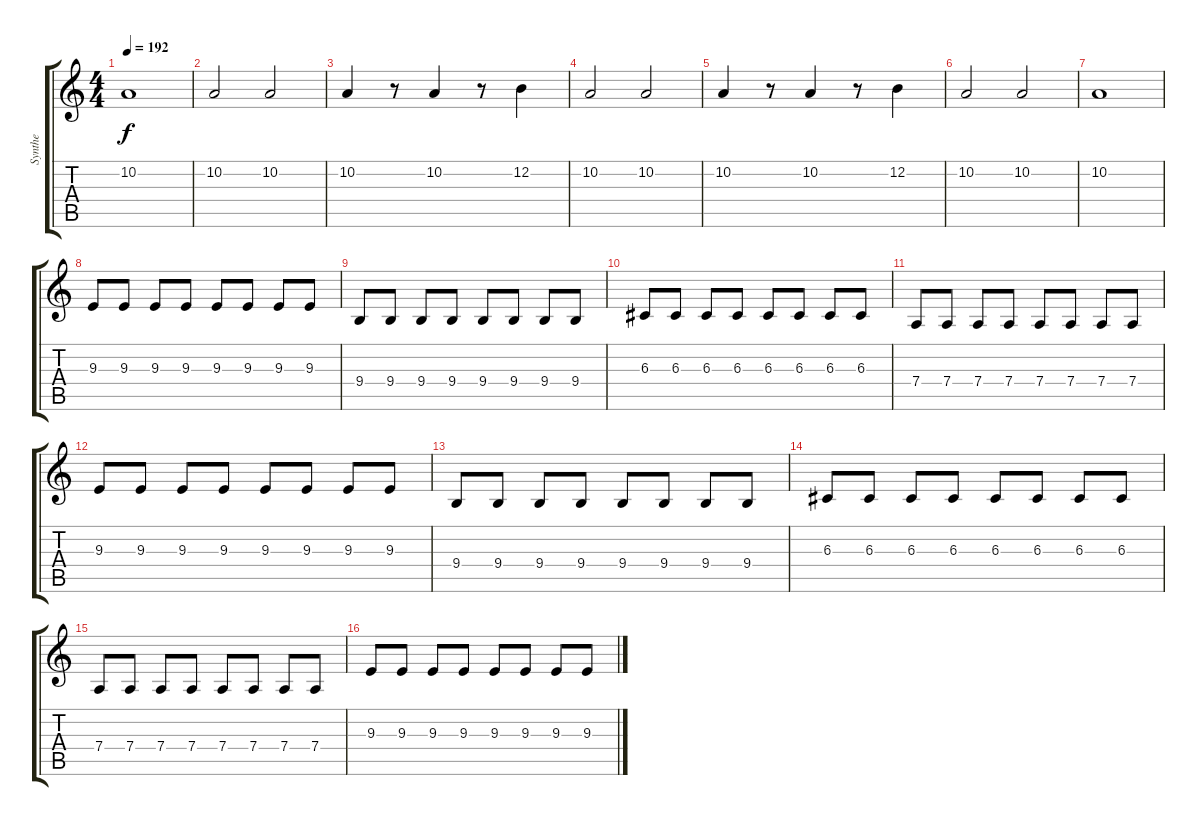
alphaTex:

\track ("Synthe" "Synthe") {instrument lead5charang}
\staff {score tabs}
\tuning (E4 B3 G3 D3 A2 E2) {hide}
\ts (4 4)
\tempo 192
\clef g2
\ks c
10.2.1{dy f} |
10.2.2 10.2.2 |
10.2.4 r.8 10.2.4 r.8 12.2.4 |
10.2.2 10.2.2 |
10.2.4 r.8 10.2.4 r.8 12.2.4 |
10.2.2 10.2.2 |
10.2.1 |
9.3.8{volume 12 instrument lead8bassandlead} 9.3.8 9.3.8 9.3.8 9.3.8 9.3.8 9.3.8 9.3.8 |
9.4.8 9.4.8 9.4.8 9.4.8 9.4.8 9.4.8 9.4.8 9.4.8 |
6.3.8 6.3.8 6.3.8 6.3.8 6.3.8 6.3.8 6.3.8 6.3.8 |
7.4.8 7.4.8 7.4.8 7.4.8 7.4.8 7.4.8 7.4.8 7.4.8 |
9.3.8 9.3.8 9.3.8 9.3.8 9.3.8 9.3.8 9.3.8 9.3.8 |
9.4.8 9.4.8 9.4.8 9.4.8 9.4.8 9.4.8 9.4.8 9.4.8 |
6.3.8 6.3.8 6.3.8 6.3.8 6.3.8 6.3.8 6.3.8 6.3.8 |
7.4.8 7.4.8 7.4.8 7.4.8 7.4.8 7.4.8 7.4.8 7.4.8 |
9.3.8 9.3.8 9.3.8 9.3.8 9.3.8 9.3.8 9.3.8 9.3.8
